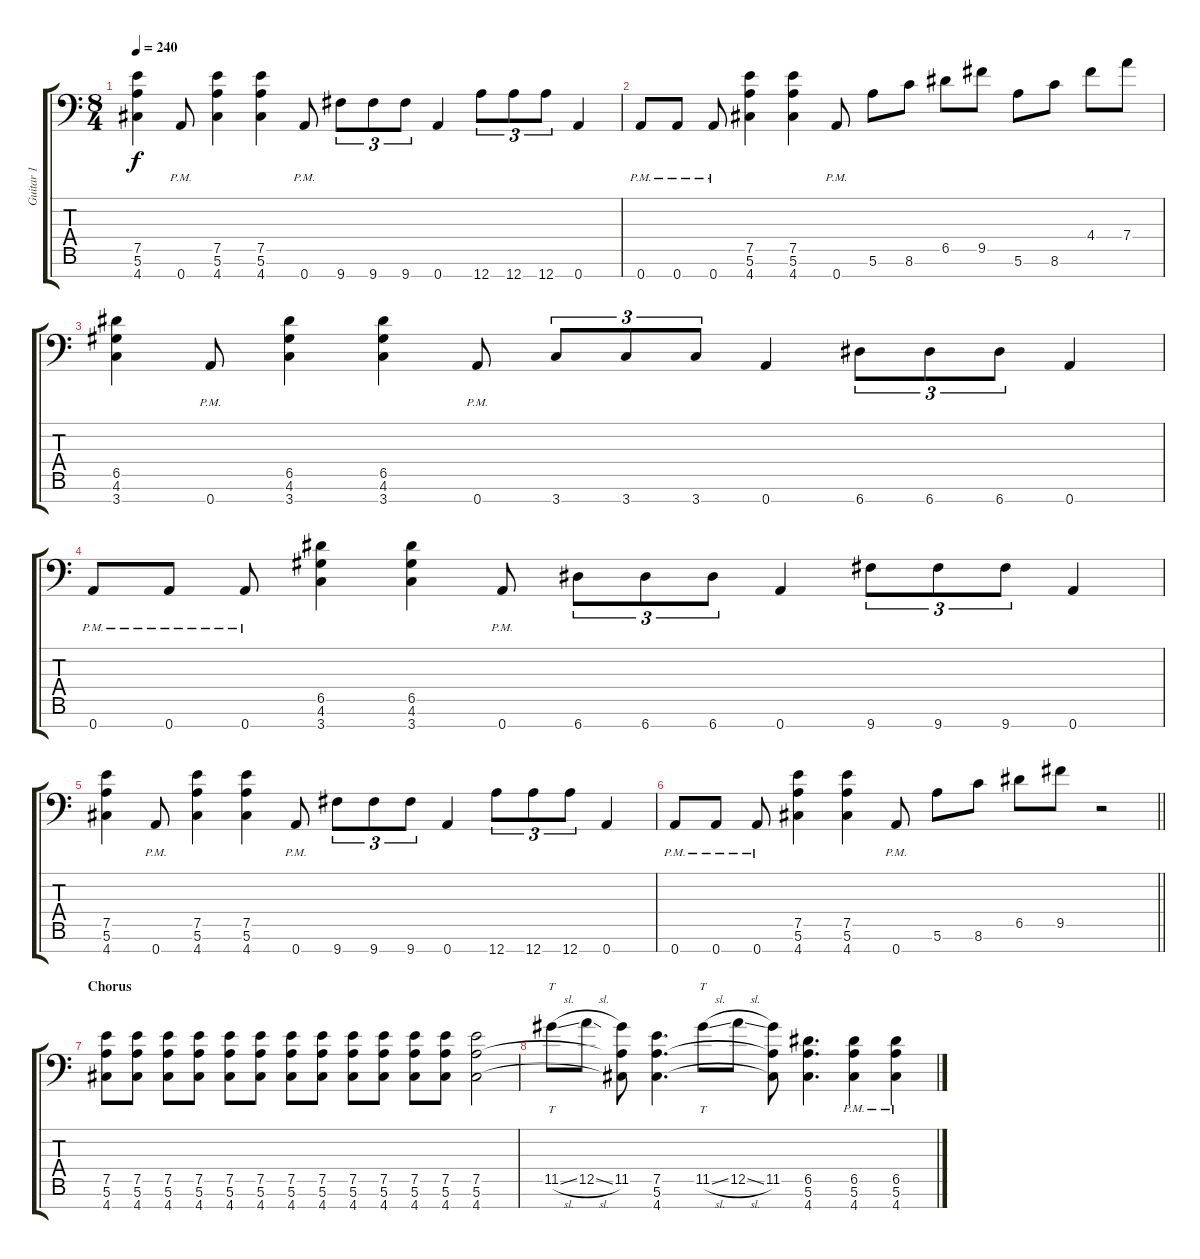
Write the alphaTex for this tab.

\track ("Guitar 1" "Guitar 1") {instrument distortionguitar}
\staff {score tabs}
\tuning (E4 B3 G3 D3 A2 E2 A1) {hide}
\ts (8 4)
\tempo 240
\clef f4
\ks c
(7.5 5.6 4.7).4{dy f} 0.7{pm}.8 (7.5 5.6 4.7).4 (7.5 5.6 4.7).4 0.7{pm}.8 9.7.8{tu (3 2)} 9.7.8{tu (3 2)} 9.7.8{tu (3 2)} 0.7.4 12.7.8{tu (3 2)} 12.7.8{tu (3 2)} 12.7.8{tu (3 2)} 0.7.4 |
0.7{pm}.8 0.7{pm}.8 0.7{pm}.8 (7.5 5.6 4.7).4 (7.5 5.6 4.7).4 0.7{pm}.8 5.6.8 8.6.8 6.5.8 9.5.8 5.6.8 8.6.8 4.4.8 7.4.8 |
(6.5 4.6 3.7).4 0.7{pm}.8 (6.5 4.6 3.7).4 (6.5 4.6 3.7).4 0.7{pm}.8 3.7.8{tu (3 2)} 3.7.8{tu (3 2)} 3.7.8{tu (3 2)} 0.7.4 6.7.8{tu (3 2)} 6.7.8{tu (3 2)} 6.7.8{tu (3 2)} 0.7.4 |
0.7{pm}.8 0.7{pm}.8 0.7{pm}.8 (6.5 4.6 3.7).4 (6.5 4.6 3.7).4 0.7{pm}.8 6.7.8{tu (3 2)} 6.7.8{tu (3 2)} 6.7.8{tu (3 2)} 0.7.4 9.7.8{tu (3 2)} 9.7.8{tu (3 2)} 9.7.8{tu (3 2)} 0.7.4 |
(7.5 5.6 4.7).4 0.7{pm}.8 (7.5 5.6 4.7).4 (7.5 5.6 4.7).4 0.7{pm}.8 9.7.8{tu (3 2)} 9.7.8{tu (3 2)} 9.7.8{tu (3 2)} 0.7.4 12.7.8{tu (3 2)} 12.7.8{tu (3 2)} 12.7.8{tu (3 2)} 0.7.4 |
\barLineRight lightlight
0.7{pm}.8 0.7{pm}.8 0.7{pm}.8 (7.5 5.6 4.7).4 (7.5 5.6 4.7).4 0.7{pm}.8 5.6.8 8.6.8 6.5.8 9.5.8 r.2 |
\section ("" "Chorus")
(7.5 5.6 4.7).8 (7.5 5.6 4.7).8 (7.5 5.6 4.7).8 (7.5 5.6 4.7).8 (7.5 5.6 4.7).8 (7.5 5.6 4.7).8 (7.5 5.6 4.7).8 (7.5 5.6 4.7).8 (7.5 5.6 4.7).8 (7.5 5.6 4.7).8 (7.5 5.6 4.7).8 (7.5 5.6 4.7).8 (7.5 5.6 4.7).2 |
11.5{sl}.8{tt} 12.5{sl}.8 (11.5 5.6{t} 4.7{t}).8 (7.5 5.6 4.7).4{d} 11.5{sl}.8{tt} 12.5{sl}.8 (11.5 5.6{t} 4.7{t}).8 (6.5 5.6 4.7).4{d} (6.5{pm} 5.6{pm} 4.7{pm}).4 (6.5{pm} 5.6{pm} 4.7{pm}).4
